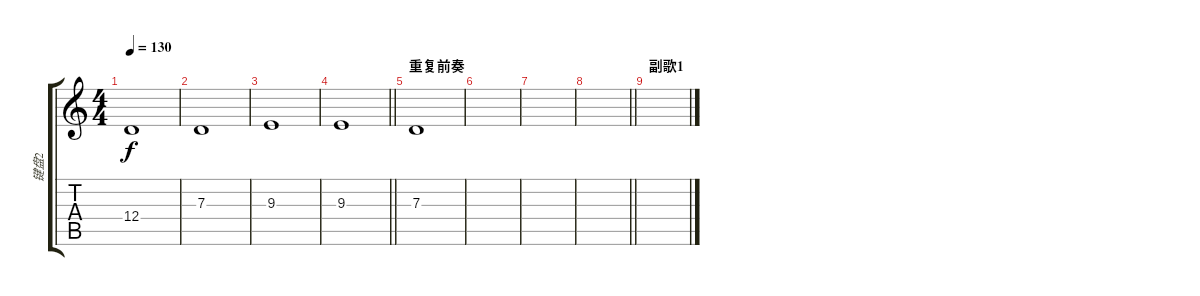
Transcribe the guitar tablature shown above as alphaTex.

\track ("键盘2" "键盘2") {instrument stringensemble2}
\staff {score tabs}
\tuning (E4 B3 G3 D3 A2 E2) {hide}
\ts (4 4)
\tempo 130
\clef g2
\ks c
12.4.1{dy f} |
7.3.1 |
9.3.1 |
\barLineRight lightlight
9.3.1 |
\section ("" "重复前奏")
7.3.1 |
|
|
\barLineRight lightlight
|
\section ("" "副歌1")
